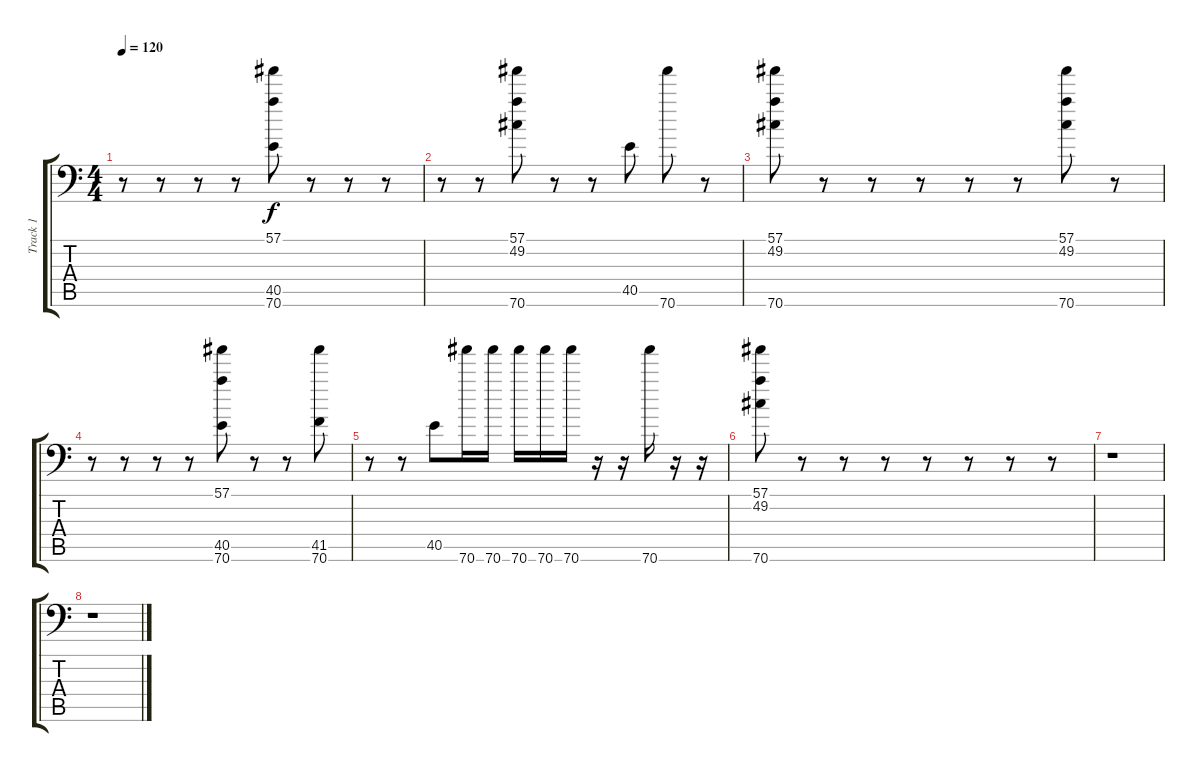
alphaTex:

\track ("Track 1" "Track 1") {instrument acousticgrandpiano}
\staff {score tabs}
\tuning (C-1 C-1 C-1 C-1 C-1 C-1) {hide}
\ts (4 4)
\tempo 120
\clef f4
\ks c
r.8{dy f} r.8 r.8 r.8 (57.1 40.5 70.6).8 r.8 r.8 r.8 |
r.8 r.8 (57.1 49.2 70.6).8 r.8 r.8 40.5.8 70.6.8 r.8 |
(57.1 49.2 70.6).8 r.8 r.8 r.8 r.8 r.8 (57.1 49.2 70.6).8 r.8 |
r.8 r.8 r.8 r.8 (57.1 40.5 70.6).8 r.8 r.8 (41.5 70.6).8 |
r.8 r.8 40.5.8 70.6.16 70.6.16 70.6.16 70.6.16 70.6.16 r.16 r.16 70.6.16 r.16 r.16 |
(57.1 49.2 70.6).8 r.8 r.8 r.8 r.8 r.8 r.8 r.8 |
r.1 |
r.1
